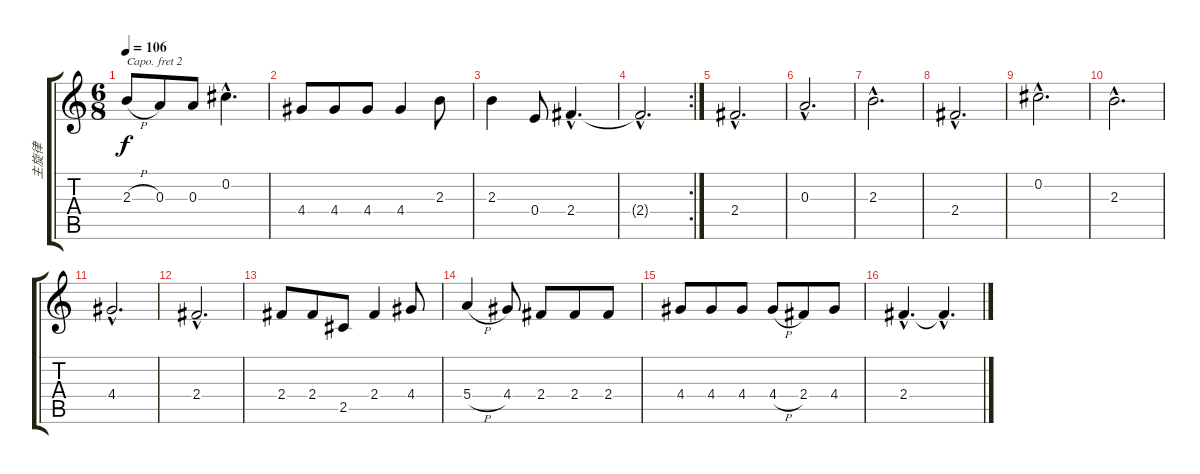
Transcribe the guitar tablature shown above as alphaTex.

\track ("主旋律" "主旋律") {instrument acousticguitarnylon}
\staff {score tabs}
\capo 2
\tuning (E4 B3 G3 D3 A2 E2) {hide}
\ts (6 8)
\tempo 106
\clef g2
\ks c
2.3{h}.8{dy f} 0.3.8 0.3.8 0.2{hac}.4{d} |
4.4.8 4.4.8 4.4.8 4.4.4 2.3.8 |
2.3.4 0.4.8 2.4{hac}.4{d} |
\rc 2
2.4{hac t}.2{d} |
2.4{hac}.2{d} |
0.3{hac}.2{d} |
2.3{hac}.2{d} |
2.4{hac}.2{d} |
0.2{hac}.2{d} |
2.3{hac}.2{d} |
4.4{hac}.2{d} |
2.4{hac}.2{d} |
2.4.8 2.4.8 2.5.8 2.4.4 4.4.8 |
5.4{h}.4 4.4.8 2.4.8 2.4.8 2.4.8 |
4.4.8 4.4.8 4.4.8 4.4{h}.8 2.4.8 4.4.8 |
2.4{hac}.4{d} 2.4{hac t}.4{d}
